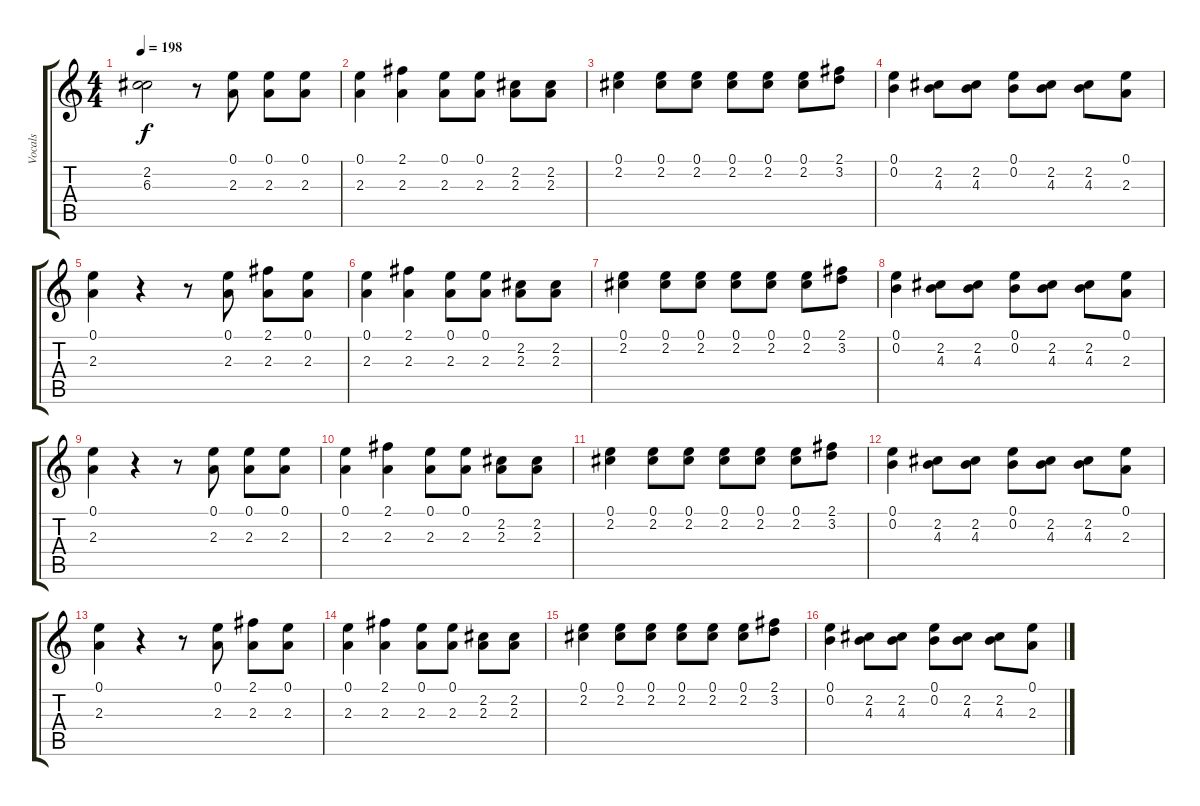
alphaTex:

\track ("Vocals" "Vocals") {instrument overdrivenguitar}
\staff {score tabs}
\tuning (E4 B3 G3 D3 A2 E2) {hide}
\ts (4 4)
\tempo 198
\clef g2
\ks c
(2.2{t} 6.3{t}).2{dy f} r.8 (0.1 2.3).8 (0.1 2.3).8 (0.1 2.3).8 |
(0.1 2.3).4 (2.1 2.3).4 (0.1 2.3).8 (0.1 2.3).8 (2.2 2.3).8 (2.2 2.3).8 |
(0.1 2.2).4 (0.1 2.2).8 (0.1 2.2).8 (0.1 2.2).8 (0.1 2.2).8 (0.1 2.2).8 (2.1 3.2).8 |
(0.1 0.2).4 (2.2 4.3).8 (2.2 4.3).8 (0.1 0.2).8 (2.2 4.3).8 (2.2 4.3).8 (0.1 2.3).8 |
(0.1 2.3).4 r.4 r.8 (0.1 2.3).8 (2.1 2.3).8 (0.1 2.3).8 |
(0.1 2.3).4 (2.1 2.3).4 (0.1 2.3).8 (0.1 2.3).8 (2.2 2.3).8 (2.2 2.3).8 |
(0.1 2.2).4 (0.1 2.2).8 (0.1 2.2).8 (0.1 2.2).8 (0.1 2.2).8 (0.1 2.2).8 (2.1 3.2).8 |
(0.1 0.2).4 (2.2 4.3).8 (2.2 4.3).8 (0.1 0.2).8 (2.2 4.3).8 (2.2 4.3).8 (0.1 2.3).8 |
(0.1 2.3).4 r.4 r.8 (0.1 2.3).8 (0.1 2.3).8 (0.1 2.3).8 |
(0.1 2.3).4 (2.1 2.3).4 (0.1 2.3).8 (0.1 2.3).8 (2.2 2.3).8 (2.2 2.3).8 |
(0.1 2.2).4 (0.1 2.2).8 (0.1 2.2).8 (0.1 2.2).8 (0.1 2.2).8 (0.1 2.2).8 (2.1 3.2).8 |
(0.1 0.2).4 (2.2 4.3).8 (2.2 4.3).8 (0.1 0.2).8 (2.2 4.3).8 (2.2 4.3).8 (0.1 2.3).8 |
(0.1 2.3).4 r.4 r.8 (0.1 2.3).8 (2.1 2.3).8 (0.1 2.3).8 |
(0.1 2.3).4 (2.1 2.3).4 (0.1 2.3).8 (0.1 2.3).8 (2.2 2.3).8 (2.2 2.3).8 |
(0.1 2.2).4 (0.1 2.2).8 (0.1 2.2).8 (0.1 2.2).8 (0.1 2.2).8 (0.1 2.2).8 (2.1 3.2).8 |
(0.1 0.2).4 (2.2 4.3).8 (2.2 4.3).8 (0.1 0.2).8 (2.2 4.3).8 (2.2 4.3).8 (0.1 2.3).8
